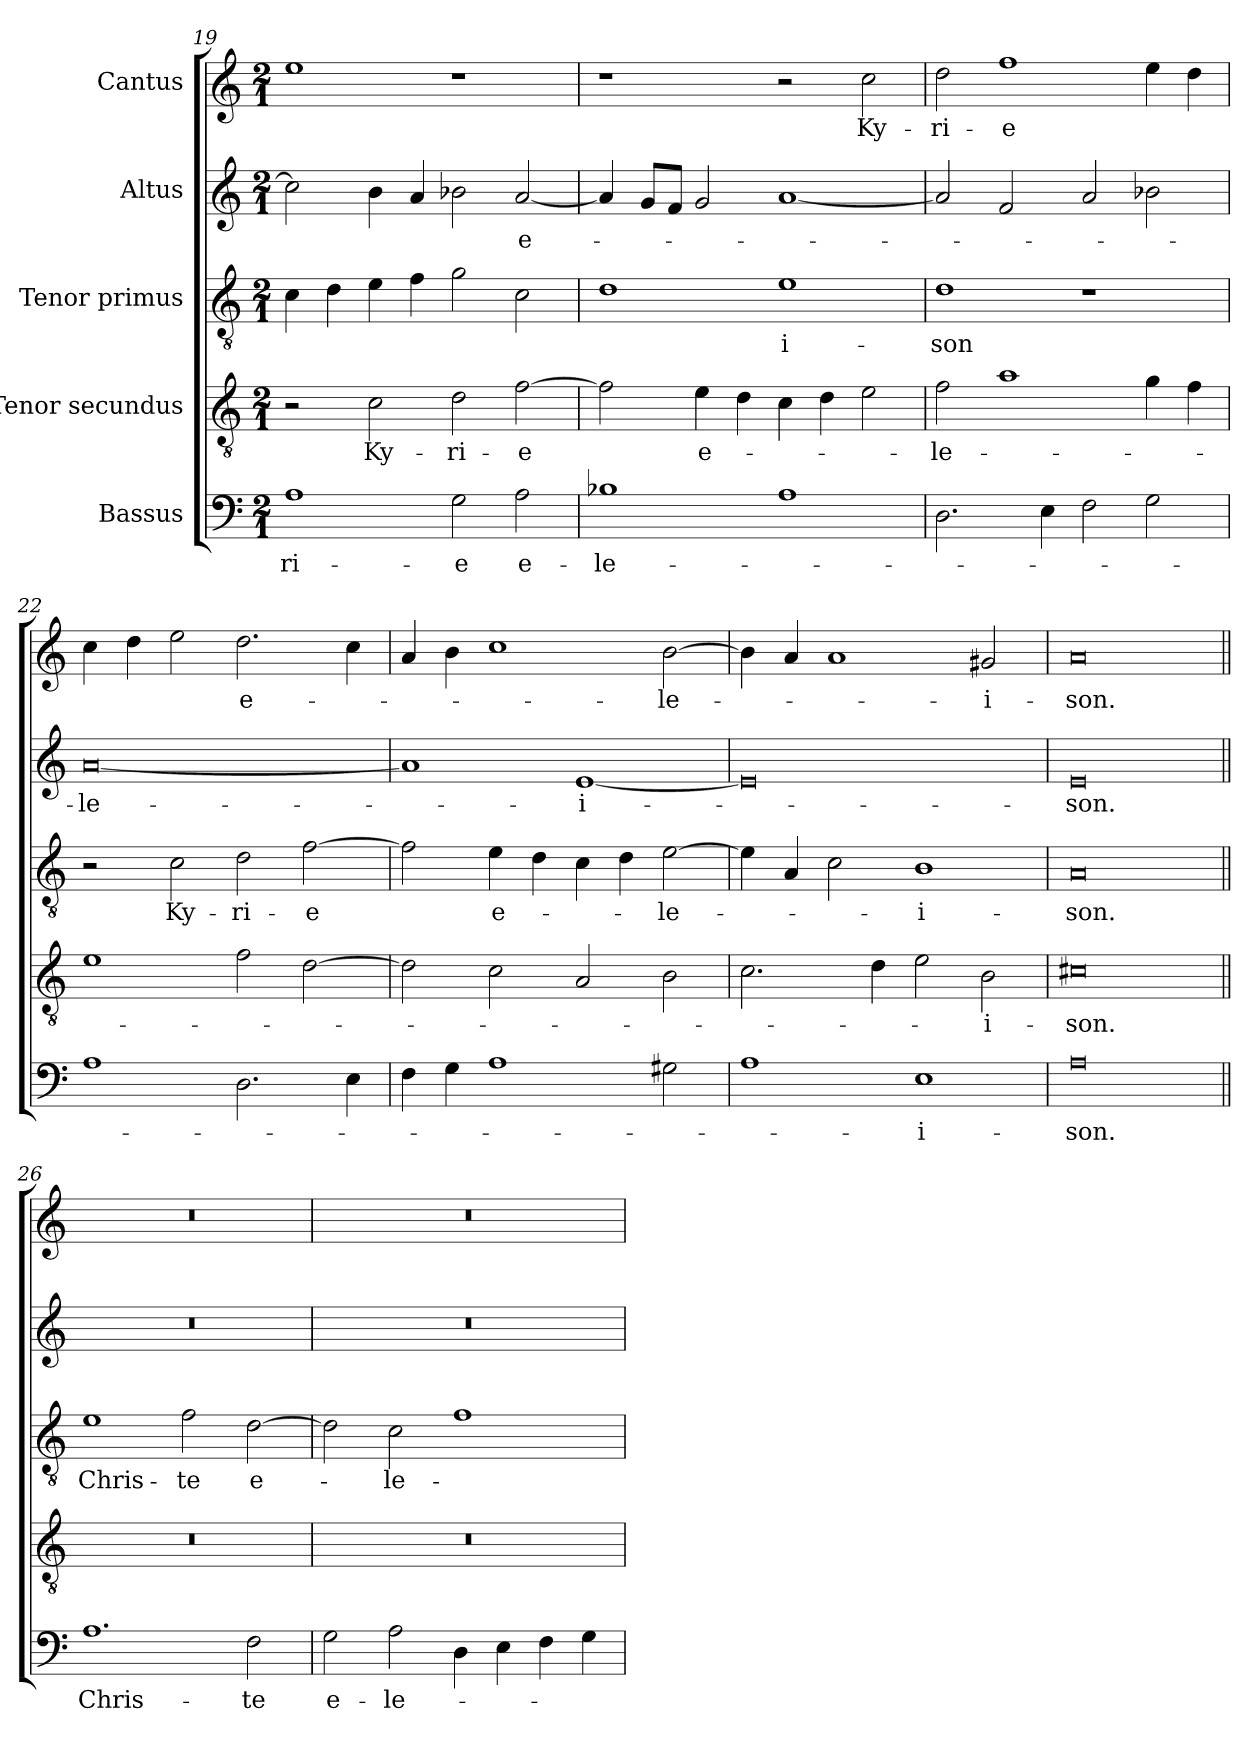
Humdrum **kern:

**kern	**text	**kern	**text	**kern	**text	**kern	**text	**kern	**text
*part5	*part5	*part4	*part4	*part3	*part3	*part2	*part2	*part1	*part1
*staff5	*staff5	*staff4	*staff4	*staff3	*staff3	*staff2	*staff2	*staff1	*staff1
*I"Bassus	*	*I"Tenor secundus	*	*I"Tenor primus	*	*I"Altus	*	*I"Cantus	*
*clefF4	*	*clefGv2	*	*clefGv2	*	*clefG2	*	*clefG2	*
*k[]	*	*k[]	*	*k[]	*	*k[]	*	*k[]	*
*M2/1	*	*M2/1	*	*M2/1	*	*M2/1	*	*M2/1	*
=19	=19	=19	=19	=19	=19	=19	=19	=19	=19
1A\	-ri-	2r	.	4c\	.	2cc\]	.	1ee\	.
.	.	.	.	4d\	.	.	.	.	.
.	.	2c\	Ky-	4e\	.	4b\	.	.	.
.	.	.	.	4f\	.	4a/	.	.	.
2G\	-e	2d\	-ri-	2g\	.	2b-X\	.	1r	.
2A\	e-	[2f\	-e	2c\	.	[2a/	e-	.	.
=20	=20	=20	=20	=20	=20	=20	=20	=20	=20
1B-X\	-le-	2f\]	.	1d\	.	4a/]	.	1r	.
.	.	.	.	.	.	8g/L	.	.	.
.	.	.	.	.	.	8f/J	.	.	.
.	.	4e\	e-	.	.	2g/	.	.	.
.	.	4d\	.	.	.	.	.	.	.
1A\	.	4c\	.	1e\	-i-	[1a/	.	2r	.
.	.	4d\	.	.	.	.	.	.	.
.	.	2e\	.	.	.	.	.	2cc\	Ky-
=21	=21	=21	=21	=21	=21	=21	=21	=21	=21
2.D\	.	2f\	-le-	1d\	-son	2a/]	.	2dd\	-ri-
.	.	1a\	.	.	.	2f/	.	1ff\	-e
4E\	.	.	.	.	.	.	.	.	.
2F\	.	.	.	1r	.	2a/	.	.	.
2G\	.	4g\	.	.	.	2b-X\	.	4ee\	.
.	.	4f\	.	.	.	.	.	4dd\	.
=22	=22	=22	=22	=22	=22	=22	=22	=22	=22
1A\	.	1e\	.	2r	.	[0a/	-le-	4cc\	.
.	.	.	.	.	.	.	.	4dd\	.
.	.	.	.	2c\	Ky-	.	.	2ee\	.
2.D\	.	2f\	.	2d\	-ri-	.	.	2.dd\	e-
.	.	[2d\	.	[2f\	-e	.	.	.	.
4E\	.	.	.	.	.	.	.	4cc\	.
=23	=23	=23	=23	=23	=23	=23	=23	=23	=23
4F\	.	2d\]	.	2f\]	.	1a/]	.	4a/	.
4G\	.	.	.	.	.	.	.	4b\	.
1A\	.	2c\	.	4e\	e-	.	.	1cc\	.
.	.	.	.	4d\	.	.	.	.	.
.	.	2A/	.	4c\	.	[1e/	-i-	.	.
.	.	.	.	4d\	.	.	.	.	.
2G#X\	.	2B\	.	[2e\	-le-	.	.	[2b\	-le-
=24	=24	=24	=24	=24	=24	=24	=24	=24	=24
1A\	.	2.c\	.	4e\]	.	0e/]	.	4b\]	.
.	.	.	.	4A/	.	.	.	4a/	.
.	.	.	.	2c\	.	.	.	1a/	.
.	.	4d\	.	.	.	.	.	.	.
1E\	-i-	2e\	.	1B\	-i-	.	.	.	.
.	.	2B\	-i-	.	.	.	.	2g#X/	-i-
=25	=25	=25	=25	=25	=25	=25	=25	=25	=25
0A\	-son.	0c#X\	-son.	0A/	-son.	0e/	-son.	0a/	-son.
=26||	=26||	=26||	=26||	=26||	=26||	=26||	=26||	=26||	=26||
1.A\	Chris-	0r	.	1e\	Chris-	0r	.	0r	.
.	.	.	.	2f\	-te	.	.	.	.
2F\	-te	.	.	[2d\	e-	.	.	.	.
=27	=27	=27	=27	=27	=27	=27	=27	=27	=27
2G\	e-	0r	.	2d\]	.	0r	.	0r	.
2A\	-le-	.	.	2c\	-le-	.	.	.	.
4D\	.	.	.	1f\	.	.	.	.	.
4E\	.	.	.	.	.	.	.	.	.
4F\	.	.	.	.	.	.	.	.	.
4G\	.	.	.	.	.	.	.	.	.
=	=	=	=	=	=	=	=	=	=
*-	*-	*-	*-	*-	*-	*-	*-	*-	*-
